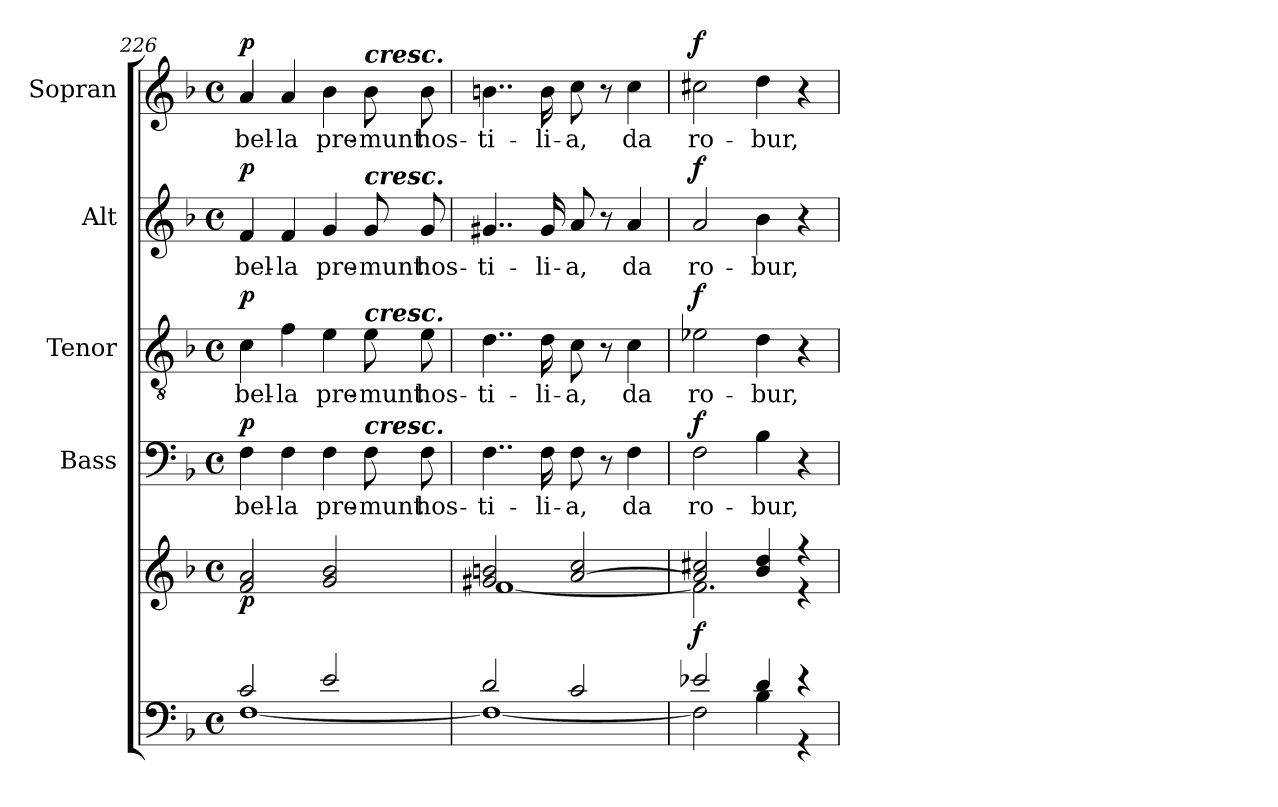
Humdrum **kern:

**kern	**kern	**dynam	**kern	**text	**dynam	**kern	**text	**dynam	**kern	**text	**dynam	**kern	**text	**dynam
*part5	*part5	*part5	*part4	*part4	*part4	*part3	*part3	*part3	*part2	*part2	*part2	*part1	*part1	*part1
*staff6	*staff5	*staff5/6	*staff4	*staff4	*staff4	*staff3	*staff3	*staff3	*staff2	*staff2	*staff2	*staff1	*staff1	*staff1
*	*	*	*I"Bass	*	*	*I"Tenor	*	*	*I"Alt	*	*	*I"Sopran	*	*
*	*	*	*I'B.	*	*	*I'T.	*	*	*I'A.	*	*	*I'S.	*	*
!!LO:PB:g=z
*clefF4	*clefG2	*	*clefF4	*	*	*clefGv2	*	*	*clefG2	*	*	*clefG2	*	*
*k[b-]	*k[b-]	*	*k[b-]	*	*	*k[b-]	*	*	*k[b-]	*	*	*k[b-]	*	*
*F:	*F:	*	*F:	*	*	*F:	*	*	*F:	*	*	*F:	*	*
*M4/4	*M4/4	*	*M4/4	*	*	*M4/4	*	*	*M4/4	*	*	*M4/4	*	*
*met(c)	*met(c)	*	*met(c)	*	*	*met(c)	*	*	*met(c)	*	*	*met(c)	*	*
=226	=226	=226	=226	=226	=226	=226	=226	=226	=226	=226	=226	=226	=226	=226
*^	*	*	*	*	*	*	*	*	*	*	*	*	*	*
!	!	!	!LO:DY:b	!	!LO:LY:b	!LO:DY:a	!	!LO:LY:b	!LO:DY:a	!	!LO:LY:b	!LO:DY:a	!	!LO:LY:b	!LO:DY:a
2c/	[<1F	2f/ 2a/	p	4F\	bel-	p	4c\	bel-	p	4f/	bel-	p	4a/	bel-	p
!	!	!	!	!	!LO:LY:b	!	!	!LO:LY:b	!	!	!LO:LY:b	!	!	!LO:LY:b	!
.	.	.	.	4F\	-la	.	4f\	-la	.	4f/	-la	.	4a/	-la	.
!	!	!	!	!	!LO:LY:b	!	!	!LO:LY:b	!	!	!LO:LY:b	!	!	!LO:LY:b	!
2e/	.	2g/ 2b-/	.	4F\	pre-	.	4e\	pre-	.	4g/	pre-	.	4b-\	pre-	.
!	!	!	!	!	!	!	!	!	!	!	!	!	!LO:TX:a:Bi:t=cresc.	!	!
!	!	!	!	!	!	!	!	!	!	!LO:TX:a:Bi:t=cresc.	!	!	!	!	!
!	!	!	!	!	!	!	!LO:TX:a:Bi:t=cresc.	!	!	!	!	!	!	!	!
!	!	!	!	!LO:TX:a:Bi:t=cresc.	!	!	!	!	!	!	!	!	!	!	!
!	!	!	!	!	!LO:LY:b	!	!	!LO:LY:b	!	!	!LO:LY:b	!	!	!LO:LY:b	!
.	.	.	.	8F\	-munt	.	8e\	-munt	.	8g/	-munt	.	8b-\	-munt	.
!	!	!	!	!	!LO:LY:b	!	!	!LO:LY:b	!	!	!LO:LY:b	!	!	!LO:LY:b	!
.	.	.	.	8F\	hos-	.	8e\	hos-	.	8g/	hos-	.	8b-\	hos-	.
=227	=227	=227	=227	=227	=227	=227	=227	=227	=227	=227	=227	=227	=227	=227	=227
*	*	*^	*	*	*	*	*	*	*	*	*	*	*	*	*
!	!	!	!	!	!	!LO:LY:b	!	!	!LO:LY:b	!	!	!LO:LY:b	!	!	!LO:LY:b	!
2d/	1F_	2g#X/ 2bn/	[<1f	.	4..F\	-ti-	.	4..d\	-ti-	.	4..g#X/	-ti-	.	4..bn\	-ti-	.
!	!	!	!	!	!	!LO:LY:b	!	!	!LO:LY:b	!	!	!LO:LY:b	!	!	!LO:LY:b	!
.	.	.	.	.	16F\	-li-	.	16d\	-li-	.	16g#/	-li-	.	16b\	-li-	.
!	!	!	!	!	!	!LO:LY:b	!	!	!LO:LY:b	!	!	!LO:LY:b	!	!	!LO:LY:b	!
2c/	.	[<2a/ 2cc/	.	.	8F\	-a,	.	8c\	-a,	.	8a/	-a,	.	8cc\	-a,	.
.	.	.	.	.	8r	.	.	8r	.	.	8r	.	.	8r	.	.
!	!	!	!	!	!	!LO:LY:b	!	!	!LO:LY:b	!	!	!LO:LY:b	!	!	!LO:LY:b	!
.	.	.	.	.	4F\	da	.	4c\	da	.	4a/	da	.	4cc\	da	.
=228	=228	=228	=228	=228	=228	=228	=228	=228	=228	=228	=228	=228	=228	=228	=228	=228
!	!	!	!	!LO:DY:b	!	!LO:LY:b	!LO:DY:a	!	!LO:LY:b	!LO:DY:a	!	!LO:LY:b	!LO:DY:a	!	!LO:LY:b	!LO:DY:a
2e-X/	2F\]	2a/] 2cc#X/	2.f\]	f	2F\	ro-	f	2e-X\	ro-	f	2a/	ro-	f	2cc#X\	ro-	f
!	!	!	!	!	!	!LO:LY:b	!	!	!LO:LY:b	!	!	!LO:LY:b	!	!	!LO:LY:b	!
4d/	4B-\	4b-/ 4dd/	.	.	4B-\	-bur,	.	4d\	-bur,	.	4b-\	-bur,	.	4dd\	-bur,	.
4r	4r	4r	4r	.	4r	.	.	4r	.	.	4r	.	.	4r	.	.
*v	*v	*	*	*	*	*	*	*	*	*	*	*	*	*	*	*
*	*v	*v	*	*	*	*	*	*	*	*	*	*	*	*	*
=	=	=	=	=	=	=	=	=	=	=	=	=	=	=
*-	*-	*-	*-	*-	*-	*-	*-	*-	*-	*-	*-	*-	*-	*-
